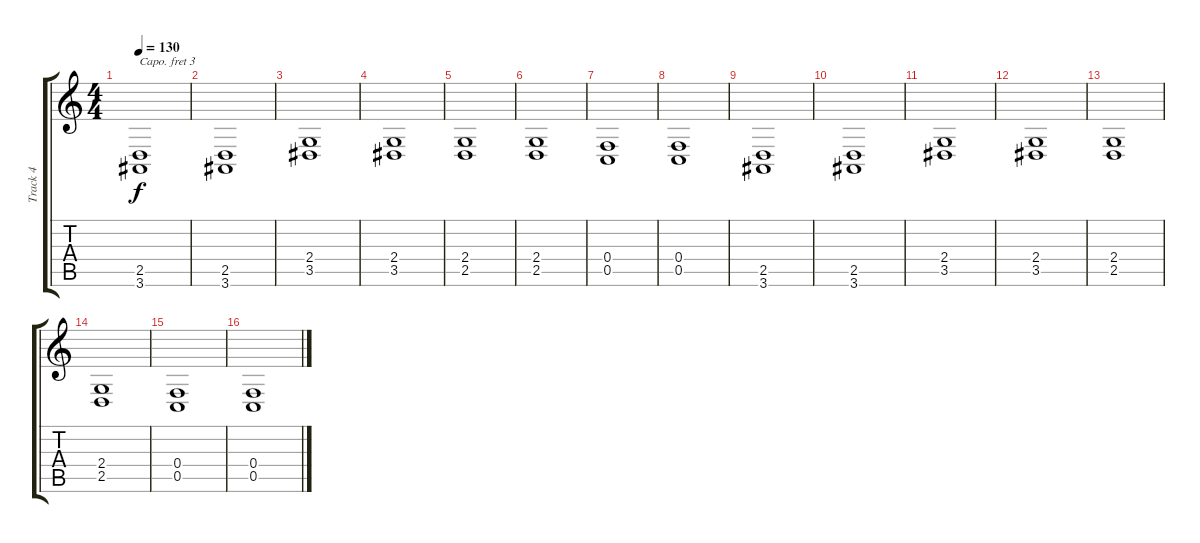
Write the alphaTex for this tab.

\track ("Track 4" "Track 4") {instrument synthstrings2}
\staff {score tabs}
\capo 3
\tuning (E4 B3 G3 D3 A2 E2) {hide}
\ts (4 4)
\tempo 130
\clef g2
\ks c
(2.5 3.6).1{dy f} |
(2.5 3.6).1 |
(2.4 3.5).1 |
(2.4 3.5).1 |
(2.4 2.5).1 |
(2.4 2.5).1 |
(0.4 0.5).1 |
(0.4 0.5).1 |
(2.5 3.6).1 |
(2.5 3.6).1 |
(2.4 3.5).1 |
(2.4 3.5).1 |
(2.4 2.5).1 |
(2.4 2.5).1 |
(0.4 0.5).1 |
(0.4 0.5).1
